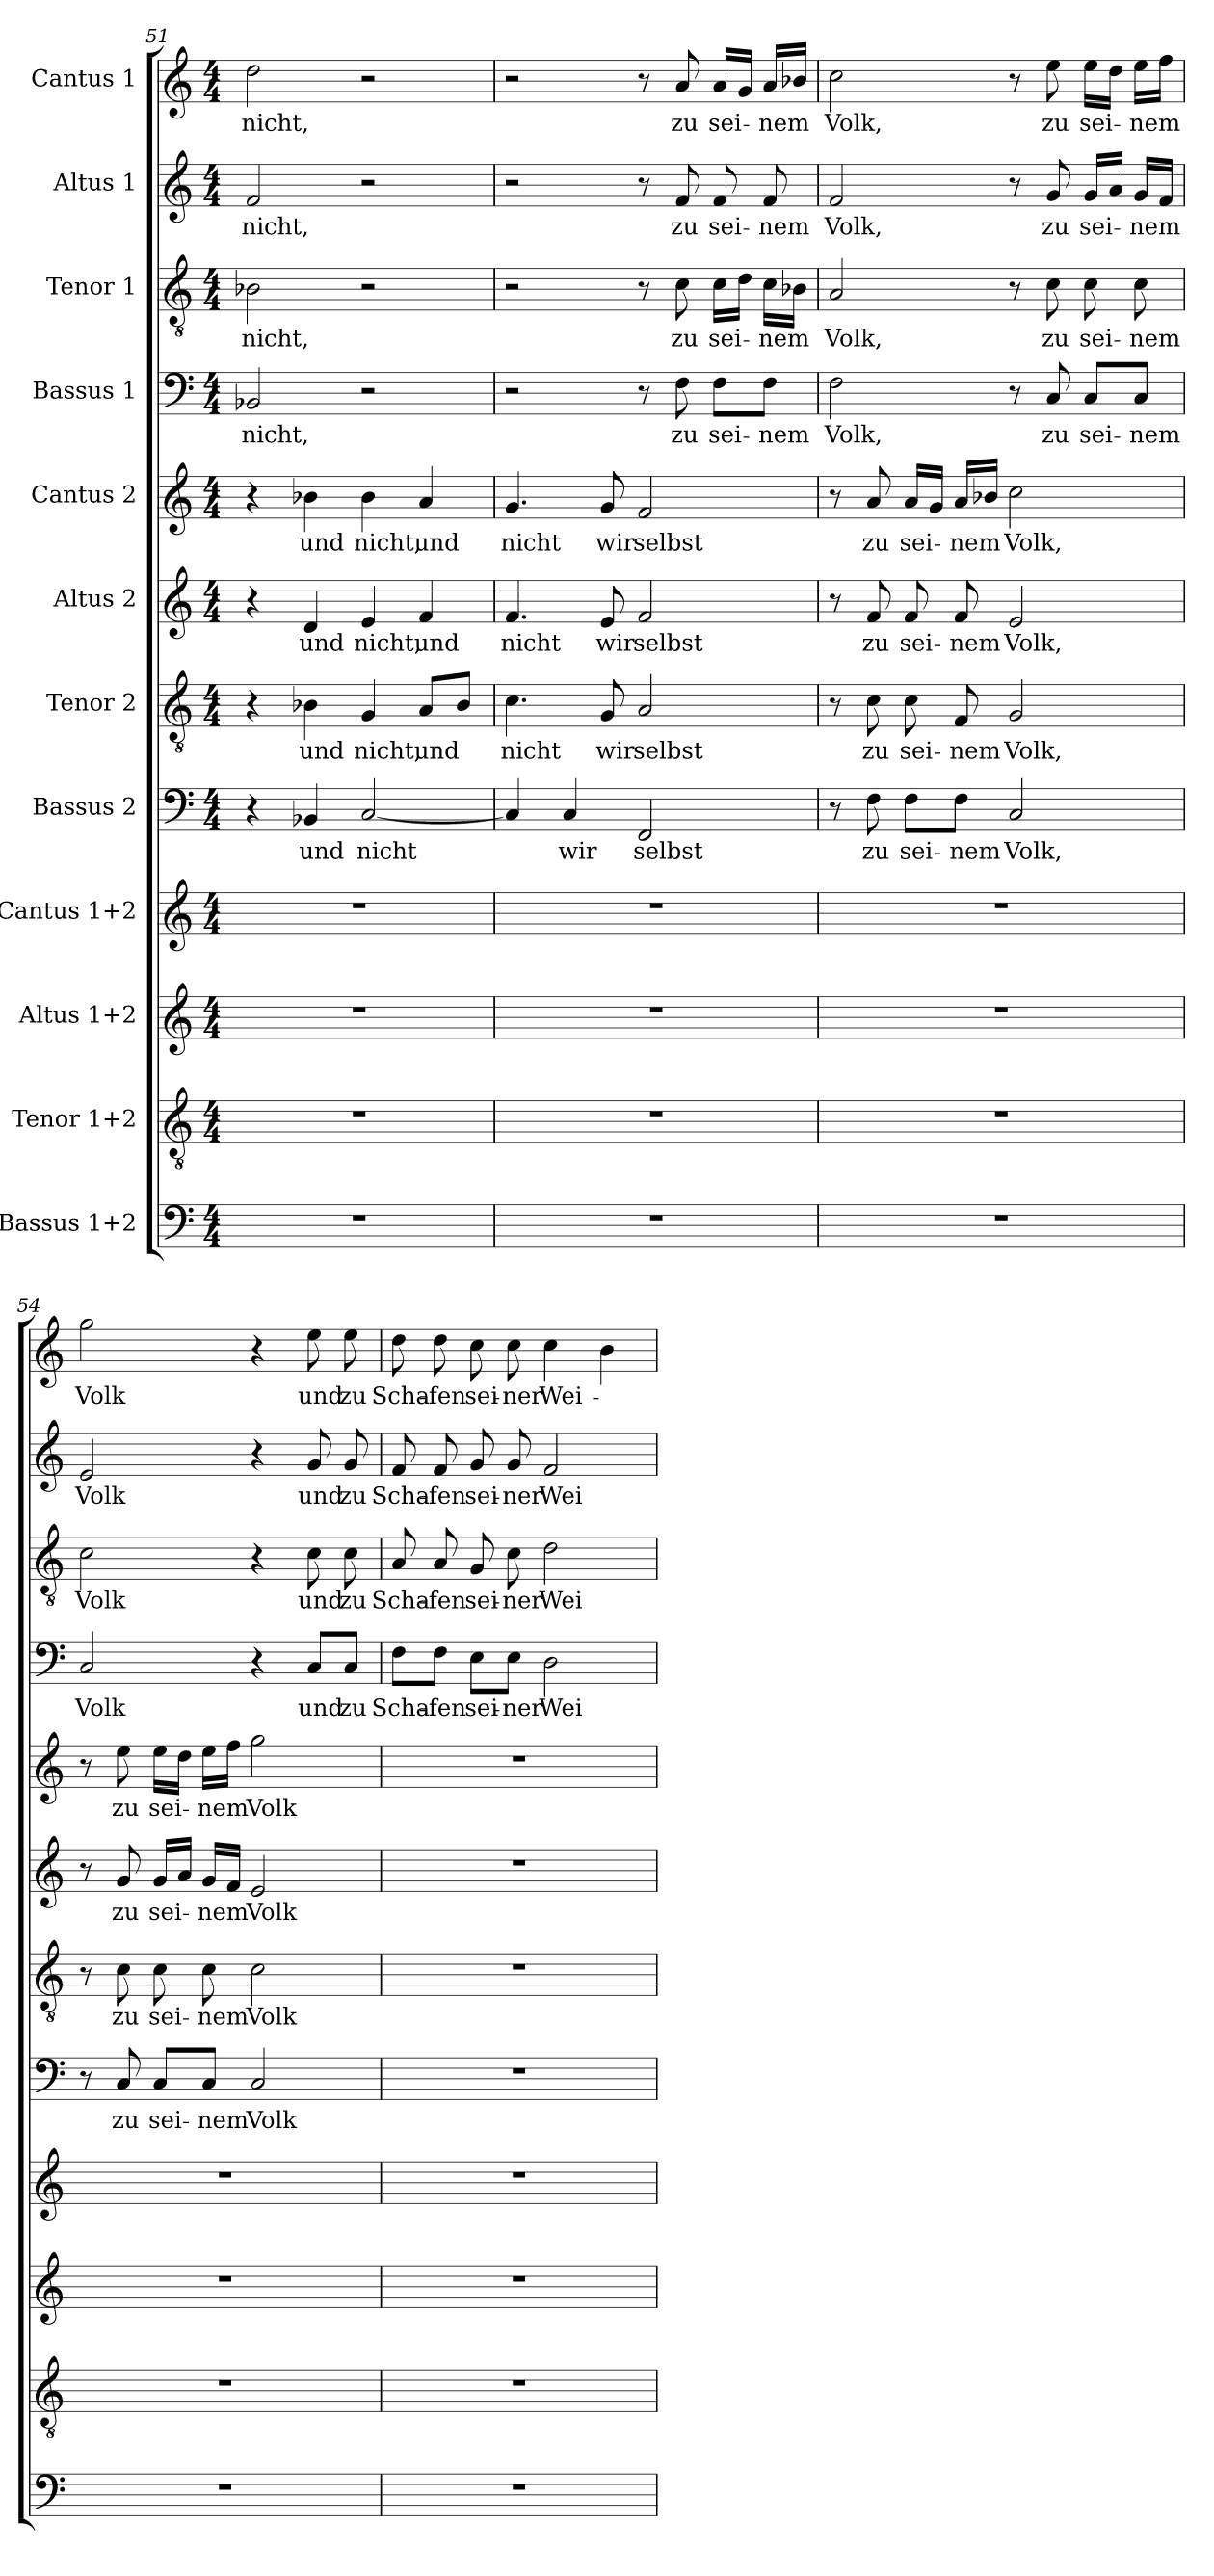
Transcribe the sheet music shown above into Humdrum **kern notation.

**kern	**kern	**kern	**kern	**kern	**text	**kern	**text	**kern	**text	**kern	**text	**kern	**text	**kern	**text	**kern	**text	**kern	**text
*part12	*part11	*part10	*part9	*part8	*part8	*part7	*part7	*part6	*part6	*part5	*part5	*part4	*part4	*part3	*part3	*part2	*part2	*part1	*part1
*staff12	*staff11	*staff10	*staff9	*staff8	*staff8	*staff7	*staff7	*staff6	*staff6	*staff5	*staff5	*staff4	*staff4	*staff3	*staff3	*staff2	*staff2	*staff1	*staff1
*I"Bassus 1+2	*I"Tenor 1+2	*I"Altus 1+2	*I"Cantus 1+2	*I"Bassus 2	*	*I"Tenor  2	*	*I"Altus 2	*	*I"Cantus 2	*	*I"Bassus 1	*	*I"Tenor  1	*	*I"Altus 1	*	*I"Cantus 1	*
*clefF4	*clefGv2	*clefG2	*clefG2	*clefF4	*	*clefGv2	*	*clefG2	*	*clefG2	*	*clefF4	*	*clefGv2	*	*clefG2	*	*clefG2	*
*k[]	*k[]	*k[]	*k[]	*k[]	*	*k[]	*	*k[]	*	*k[]	*	*k[]	*	*k[]	*	*k[]	*	*k[]	*
*M4/4	*M4/4	*M4/4	*M4/4	*M4/4	*	*M4/4	*	*M4/4	*	*M4/4	*	*M4/4	*	*M4/4	*	*M4/4	*	*M4/4	*
=51	=51	=51	=51	=51	=51	=51	=51	=51	=51	=51	=51	=51	=51	=51	=51	=51	=51	=51	=51
1r	1r	1r	1r	4r	.	4r	.	4r	.	4r	.	2BB-X/	nicht,	2B-X\	nicht,	2f/	nicht,	2dd\	nicht,
.	.	.	.	4BB-X/	und	4B-X\	und	4d/	und	4b-X\	und	.	.	.	.	.	.	.	.
.	.	.	.	[2C/	-nicht	4G/	nicht,	4e/	nicht,	4b-\	nicht,	2r	.	2r	.	2r	.	2r	.
.	.	.	.	.	.	8A/L	und	4f/	und	4a/	und	.	.	.	.	.	.	.	.
.	.	.	.	.	.	8B-/J	.	.	.	.	.	.	.	.	.	.	.	.	.
=52	=52	=52	=52	=52	=52	=52	=52	=52	=52	=52	=52	=52	=52	=52	=52	=52	=52	=52	=52
1r	1r	1r	1r	4C/]	.	4.c\	nicht	4.f/	nicht	4.g/	nicht	2r	.	2r	.	2r	.	2r	.
.	.	.	.	4C/	wir	.	.	.	.	.	.	.	.	.	.	.	.	.	.
.	.	.	.	.	.	8G/	wir	8e/	wir	8g/	wir	.	.	.	.	.	.	.	.
.	.	.	.	2FF/	selbst	2A/	selbst	2f/	selbst	2f/	selbst	8r	.	8r	.	8r	.	8r	.
.	.	.	.	.	.	.	.	.	.	.	.	8F\	zu	8c\	zu	8f/	zu	8a/	zu
.	.	.	.	.	.	.	.	.	.	.	.	8F\L	sei-	16c\LL	sei-	8f/	sei-	16a/LL	sei-
.	.	.	.	.	.	.	.	.	.	.	.	.	.	16d\JJ	.	.	.	16g/JJ	.
.	.	.	.	.	.	.	.	.	.	.	.	8F\J	-nem	16c\LL	-nem	8f/	-nem	16a/LL	-nem
.	.	.	.	.	.	.	.	.	.	.	.	.	.	16B-X\JJ	.	.	.	16b-X/JJ	.
!!LO:LB:g=z
=53	=53	=53	=53	=53	=53	=53	=53	=53	=53	=53	=53	=53	=53	=53	=53	=53	=53	=53	=53
1r	1r	1r	1r	8r	.	8r	.	8r	.	8r	.	2F\	Volk,	2A/	Volk,	2f/	Volk,	2cc\	Volk,
.	.	.	.	8F\	zu	8c\	zu	8f/	zu	8a/	zu	.	.	.	.	.	.	.	.
.	.	.	.	8F\L	sei-	8c\	sei-	8f/	sei-	16a/LL	sei-	.	.	.	.	.	.	.	.
.	.	.	.	.	.	.	.	.	.	16g/JJ	.	.	.	.	.	.	.	.	.
.	.	.	.	8F\J	-nem	8F/	-nem	8f/	-nem	16a/LL	-nem	.	.	.	.	.	.	.	.
.	.	.	.	.	.	.	.	.	.	16b-X/JJ	.	.	.	.	.	.	.	.	.
.	.	.	.	2C/	Volk,	2G/	Volk,	2e/	Volk,	2cc\	Volk,	8r	.	8r	.	8r	.	8r	.
.	.	.	.	.	.	.	.	.	.	.	.	8C/	zu	8c\	zu	8g/	zu	8ee\	zu
.	.	.	.	.	.	.	.	.	.	.	.	8C/L	sei-	8c\	sei-	16g/LL	sei-	16ee\LL	sei-
.	.	.	.	.	.	.	.	.	.	.	.	.	.	.	.	16a/JJ	.	16dd\JJ	.
.	.	.	.	.	.	.	.	.	.	.	.	8C/J	-nem	8c\	-nem	16g/LL	-nem	16ee\LL	-nem
.	.	.	.	.	.	.	.	.	.	.	.	.	.	.	.	16f/JJ	.	16ff\JJ	.
=54	=54	=54	=54	=54	=54	=54	=54	=54	=54	=54	=54	=54	=54	=54	=54	=54	=54	=54	=54
1r	1r	1r	1r	8r	.	8r	.	8r	.	8r	.	2C/	Volk	2c\	Volk	2e/	Volk	2gg\	Volk
.	.	.	.	8C/	zu	8c\	zu	8g/	zu	8ee\	zu	.	.	.	.	.	.	.	.
.	.	.	.	8C/L	sei-	8c\	sei-	16g/LL	sei-	16ee\LL	sei-	.	.	.	.	.	.	.	.
.	.	.	.	.	.	.	.	16a/JJ	.	16dd\JJ	.	.	.	.	.	.	.	.	.
.	.	.	.	8C/J	-nem	8c\	-nem	16g/LL	-nem	16ee\LL	-nem	.	.	.	.	.	.	.	.
.	.	.	.	.	.	.	.	16f/JJ	.	16ff\JJ	.	.	.	.	.	.	.	.	.
.	.	.	.	2C/	Volk	2c\	Volk	2e/	Volk	2gg\	Volk	4r	.	4r	.	4r	.	4r	.
.	.	.	.	.	.	.	.	.	.	.	.	8C/L	und	8c\	und	8g/	und	8ee\	und
.	.	.	.	.	.	.	.	.	.	.	.	8C/J	zu	8c\	zu	8g/	zu	8ee\	zu
=55	=55	=55	=55	=55	=55	=55	=55	=55	=55	=55	=55	=55	=55	=55	=55	=55	=55	=55	=55
1r	1r	1r	1r	1r	.	1r	.	1r	.	1r	.	8F\L	Scha-	8A/	Scha-	8f/	Scha-	8dd\	Scha-
.	.	.	.	.	.	.	.	.	.	.	.	8F\J	-fen	8A/	-fen	8f/	-fen	8dd\	-fen
.	.	.	.	.	.	.	.	.	.	.	.	8E\L	sei-	8G/	sei-	8g/	sei-	8cc\	sei-
.	.	.	.	.	.	.	.	.	.	.	.	8E\J	-ner	8c\	-ner	8g/	-ner	8cc\	-ner
.	.	.	.	.	.	.	.	.	.	.	.	2D\	Wei-	2d\	Wei-	2f/	Wei-	4cc\	Wei-
.	.	.	.	.	.	.	.	.	.	.	.	.	.	.	.	.	.	4b\	.
=	=	=	=	=	=	=	=	=	=	=	=	=	=	=	=	=	=	=	=
*-	*-	*-	*-	*-	*-	*-	*-	*-	*-	*-	*-	*-	*-	*-	*-	*-	*-	*-	*-
